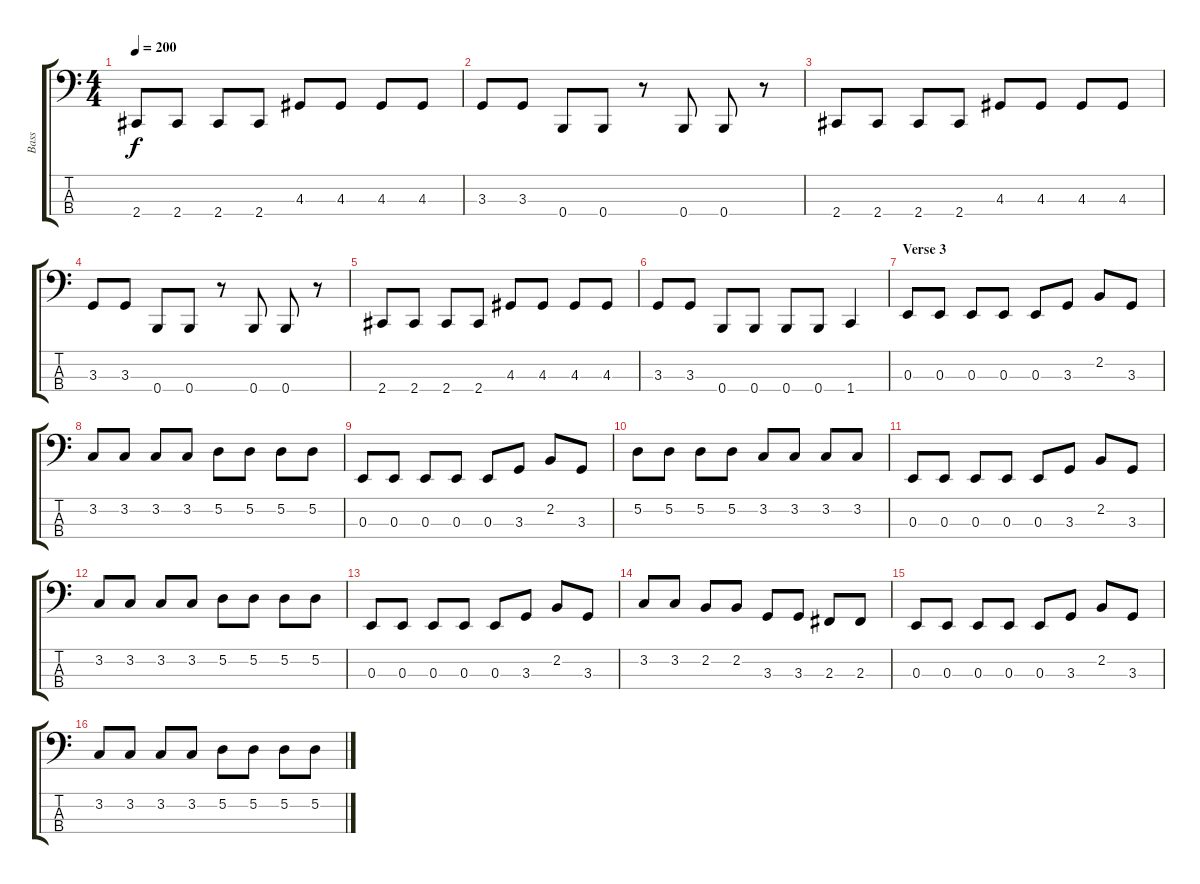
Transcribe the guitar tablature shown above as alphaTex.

\track ("Bass" "Bass") {instrument electricbassfinger}
\staff {score tabs}
\tuning (D2 A1 E1 B0) {hide}
\ts (4 4)
\tempo 200
\clef f4
\ks c
2.4.8{dy f} 2.4.8 2.4.8 2.4.8 4.3.8 4.3.8 4.3.8 4.3.8 |
3.3.8 3.3.8 0.4.8 0.4.8 r.8 0.4.8 0.4.8 r.8 |
2.4.8 2.4.8 2.4.8 2.4.8 4.3.8 4.3.8 4.3.8 4.3.8 |
3.3.8 3.3.8 0.4.8 0.4.8 r.8 0.4.8 0.4.8 r.8 |
2.4.8 2.4.8 2.4.8 2.4.8 4.3.8 4.3.8 4.3.8 4.3.8 |
3.3.8 3.3.8 0.4.8 0.4.8 0.4.8 0.4.8 1.4.4 |
\section ("" "Verse 3")
0.3.8 0.3.8 0.3.8 0.3.8 0.3.8 3.3.8 2.2.8 3.3.8 |
3.2.8 3.2.8 3.2.8 3.2.8 5.2.8 5.2.8 5.2.8 5.2.8 |
0.3.8 0.3.8 0.3.8 0.3.8 0.3.8 3.3.8 2.2.8 3.3.8 |
5.2.8 5.2.8 5.2.8 5.2.8 3.2.8 3.2.8 3.2.8 3.2.8 |
0.3.8 0.3.8 0.3.8 0.3.8 0.3.8 3.3.8 2.2.8 3.3.8 |
3.2.8 3.2.8 3.2.8 3.2.8 5.2.8 5.2.8 5.2.8 5.2.8 |
0.3.8 0.3.8 0.3.8 0.3.8 0.3.8 3.3.8 2.2.8 3.3.8 |
3.2.8 3.2.8 2.2.8 2.2.8 3.3.8 3.3.8 2.3.8 2.3.8 |
0.3.8 0.3.8 0.3.8 0.3.8 0.3.8 3.3.8 2.2.8 3.3.8 |
3.2.8 3.2.8 3.2.8 3.2.8 5.2.8 5.2.8 5.2.8 5.2.8
